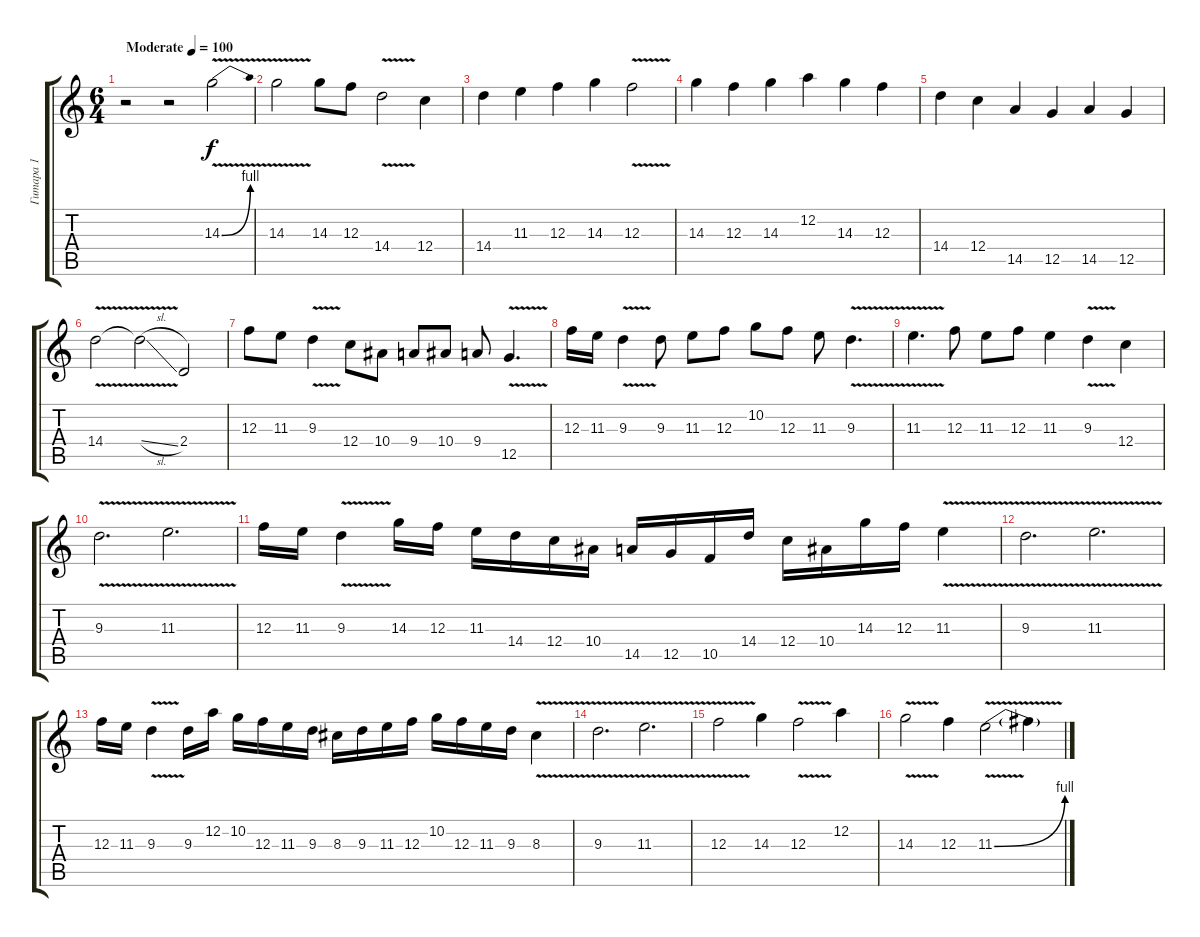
\track ("Гитара 1" "Гитара 1") {instrument overdrivenguitar}
\staff {score tabs}
\tuning (D4 A3 F3 C3 G2 D2) {hide}
\ts (6 4)
\tempo (100 "Moderate")
\clef g2
\ks c
r.2{dy f instrument overdrivenguitar} r.2 14.3{be (bend 0 0 60 4) v}.2 |
14.3{v}.2 14.3.8 12.3.8 14.4{v}.2 12.4.4 |
14.4.4 11.3.4 12.3.4 14.3.4 12.3{v}.2 |
14.3.4 12.3.4 14.3.4 12.2.4 14.3.4 12.3.4 |
14.4.4 12.4.4 14.5.4 12.5.4 14.5.4 12.5.4 |
14.4{v}.2 14.4{sl t}.2 2.4.2 |
12.3.8 11.3.8 9.3{v}.4 12.4.8 10.4.8 9.4.8 10.4.8 9.4.8 12.5{v}.4{d} |
12.3.16 11.3.16 9.3{v}.4 9.3.8 11.3.8 12.3.8 10.2.8 12.3.8 11.3.8 9.3{v}.4{d} |
11.3{v}.4{d} 12.3.8 11.3.8 12.3.8 11.3.4 9.3{v}.4 12.4.4 |
9.3{v}.2{d} 11.3{v}.2{d} |
12.3.16 11.3.16 9.3{v}.4 14.3.16 12.3.16 11.3.16 14.4.16 12.4.16 10.4.16 14.5.16 12.5.16 10.5.16 14.4.16 12.4.16 10.4.16 14.3.16 12.3.16 11.3{v}.4 |
9.3{v}.2{d} 11.3{v}.2{d} |
12.3.16 11.3.16 9.3{v}.4 9.3.16 12.2.16 10.2.16 12.3.16 11.3.16 9.3.16 8.3.16 9.3.16 11.3.16 12.3.16 10.2.16 12.3.16 11.3.16 9.3.16 8.3{v}.4 |
9.3{v}.2{d} 11.3{v}.2{d} |
12.3{v}.2 14.3.4 12.3{v}.2 12.2.4 |
14.3{v}.2 12.3.4 11.3{be (bend 0 0 60 4) v}.2 11.3{t}.4
